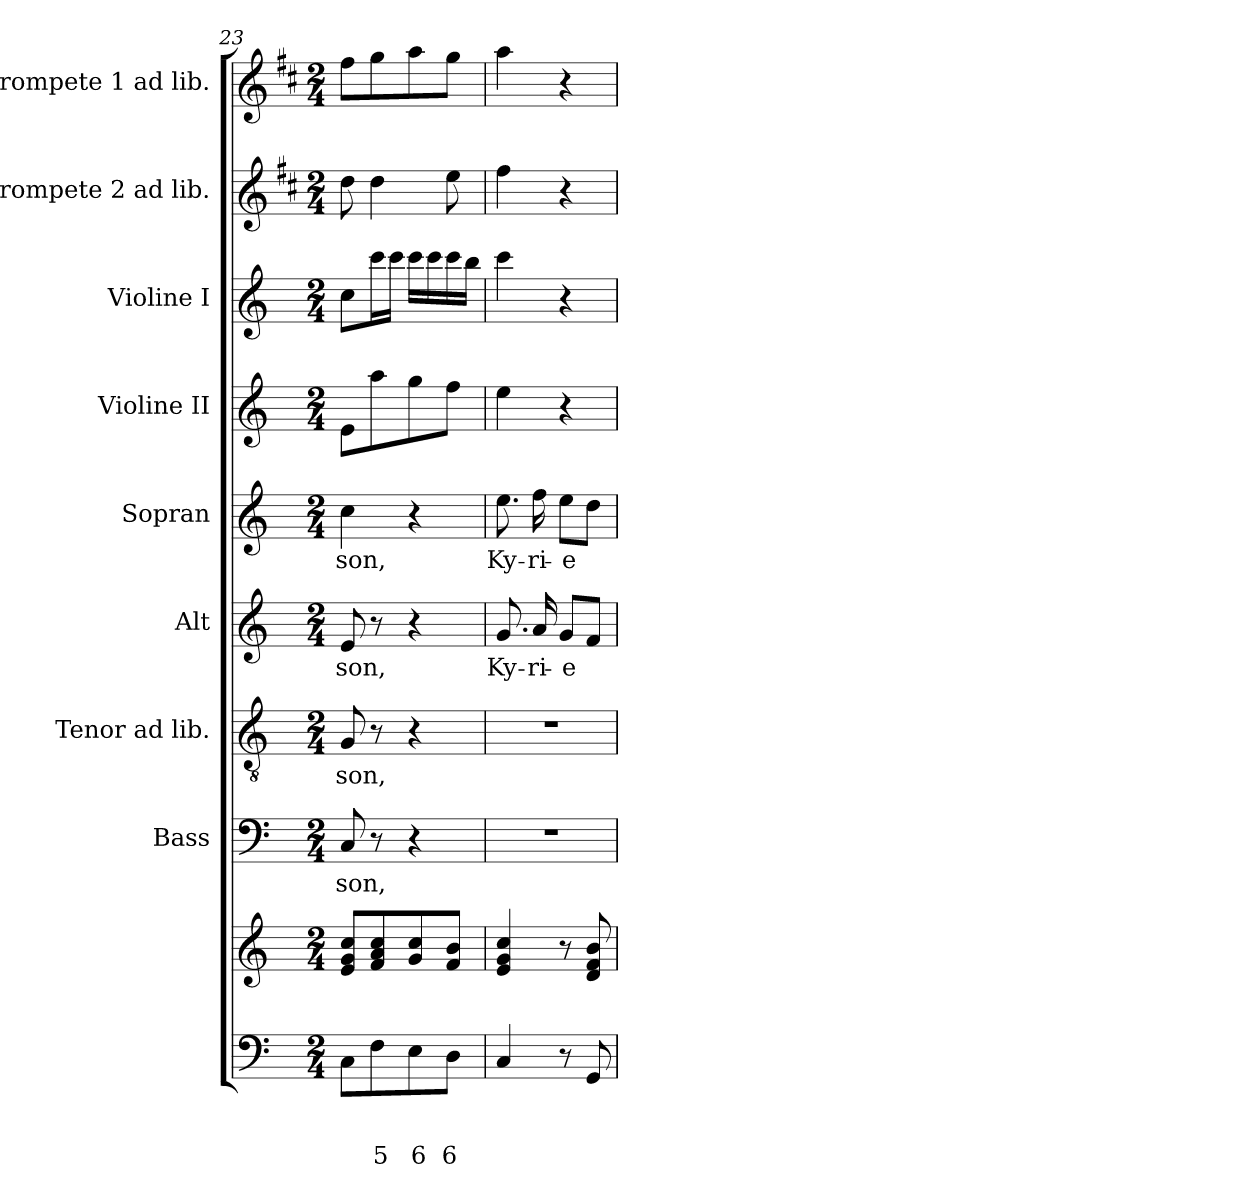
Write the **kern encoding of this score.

**kern	**text	**text	**text	**kern	**kern	**text	**kern	**text	**kern	**text	**kern	**text	**kern	**kern	**kern	**kern
*part9	*part9	*part9	*part9	*part9	*part8	*part8	*part7	*part7	*part6	*part6	*part5	*part5	*part4	*part3	*part2	*part1
*staff10	*staff10	*staff10	*staff10	*staff9	*staff8	*staff8	*staff7	*staff7	*staff6	*staff6	*staff5	*staff5	*staff4	*staff3	*staff2	*staff1
*	*	*	*	*	*I"Bass	*	*I"Tenor ad lib.	*	*I"Alt	*	*I"Sopran	*	*I"Violine II	*I"Violine I	*I"Trompete 2 ad lib.	*I"Trompete 1 ad lib.
*	*	*	*	*	*I'B.	*	*I'T.	*	*I'A.	*	*I'S.	*	*I'Vl. II	*I'Vl. I	*I'Trp. 2	*I'Trp. 1
*clefF4	*	*	*	*clefG2	*clefF4	*	*clefGv2	*	*clefG2	*	*clefG2	*	*clefG2	*clefG2	*clefG2	*clefG2
*	*	*	*	*	*	*	*	*	*	*	*	*	*	*	*ITrd1c2	*ITrd1c2
*k[]	*	*	*	*k[]	*k[]	*	*k[]	*	*k[]	*	*k[]	*	*k[]	*k[]	*k[]	*k[]
*C:	*	*	*	*C:	*C:	*	*C:	*	*C:	*	*C:	*	*C:	*C:	*C:	*C:
*M2/4	*	*	*	*M2/4	*M2/4	*	*M2/4	*	*M2/4	*	*M2/4	*	*M2/4	*M2/4	*M2/4	*M2/4
=23	=23	=23	=23	=23	=23	=23	=23	=23	=23	=23	=23	=23	=23	=23	=23	=23
!	!	!	!	!	!	!LO:LY:b	!	!LO:LY:b	!	!LO:LY:b	!	!LO:LY:b	!	!	!	!
8C\L	.	.	.	8e/ 8g/ 8cc/L	8C/	-son,	8G/	-son,	8e/	-son,	4cc\	-son,	8e\L	8cc\L	8cc\	8ee\L
!	!	!	!LO:LY:b	!	!	!	!	!	!	!	!	!	!	!	!	!
8F\	.	.	5	8f/ 8a/ 8cc/	8r	.	8r	.	8r	.	.	.	8aa\	16ccc\L	4cc\	8ff\
.	.	.	.	.	.	.	.	.	.	.	.	.	.	16ccc\JJ	.	.
!	!	!	!LO:LY:b	!	!	!	!	!	!	!	!	!	!	!	!	!
8E\	.	.	6	8g/ 8cc/	4r	.	4r	.	4r	.	4r	.	8gg\	16ccc\LL	.	8gg\
.	.	.	.	.	.	.	.	.	.	.	.	.	.	16ccc\	.	.
!	!	!	!LO:LY:b	!	!	!	!	!	!	!	!	!	!	!	!	!
8D\J	.	.	6	8f/ 8b/J	.	.	.	.	.	.	.	.	8ff\J	16ccc\	8dd\	8ff\J
.	.	.	.	.	.	.	.	.	.	.	.	.	.	16bb\JJ	.	.
=24	=24	=24	=24	=24	=24	=24	=24	=24	=24	=24	=24	=24	=24	=24	=24	=24
!	!	!	!	!	!	!	!	!	!	!LO:LY:b	!	!LO:LY:b	!	!	!	!
4C/	.	.	.	4e/ 4g/ 4cc/	2r	.	2r	.	8.g/	Ky-	8.ee\	Ky-	4ee\	4ccc\	4ee\	4gg\
!	!	!	!	!	!	!	!	!	!	!LO:LY:b	!	!LO:LY:b	!	!	!	!
.	.	.	.	.	.	.	.	.	16a/	-ri-	16ff\	-ri-	.	.	.	.
!	!	!	!	!	!	!	!	!	!	!LO:LY:b	!	!LO:LY:b	!	!	!	!
8r	.	.	.	8r	.	.	.	.	8g/L	-e	8ee\L	-e	4r	4r	4r	4r
8GG/	.	.	.	8d/ 8f/ 8b/	.	.	.	.	8f/J	.	8dd\J	.	.	.	.	.
=	=	=	=	=	=	=	=	=	=	=	=	=	=	=	=	=
*-	*-	*-	*-	*-	*-	*-	*-	*-	*-	*-	*-	*-	*-	*-	*-	*-
